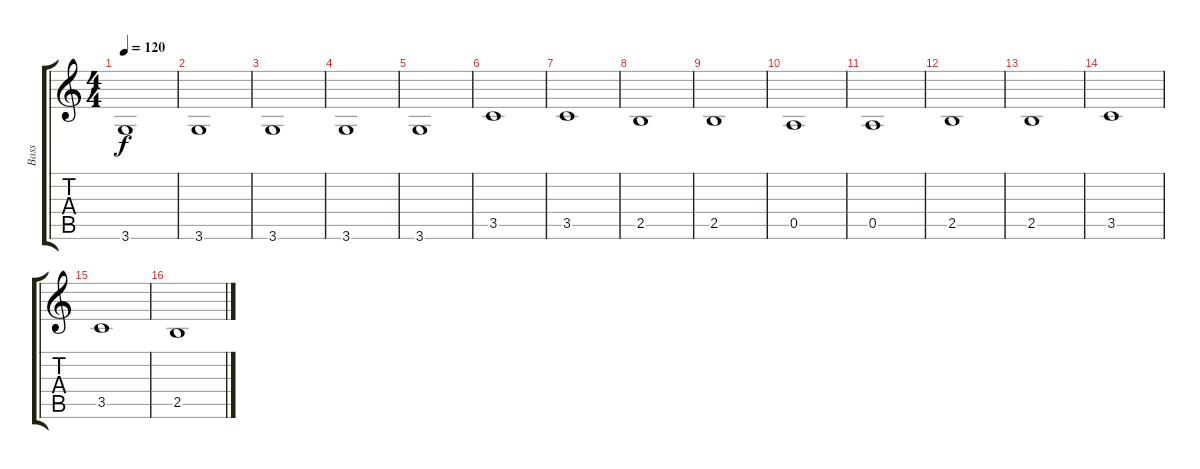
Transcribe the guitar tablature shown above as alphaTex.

\track ("Bass" "Bass") {instrument electricbassfinger}
\staff {score tabs}
\tuning (E4 B3 G3 D3 A2 E2) {hide}
\ts (4 4)
\tempo 120
\clef g2
\ks c
3.6.1{dy f} |
3.6.1 |
3.6.1 |
3.6.1 |
3.6.1 |
3.5.1 |
3.5.1 |
2.5.1 |
2.5.1 |
0.5.1 |
0.5.1 |
2.5.1 |
2.5.1 |
3.5.1 |
3.5.1 |
2.5.1
